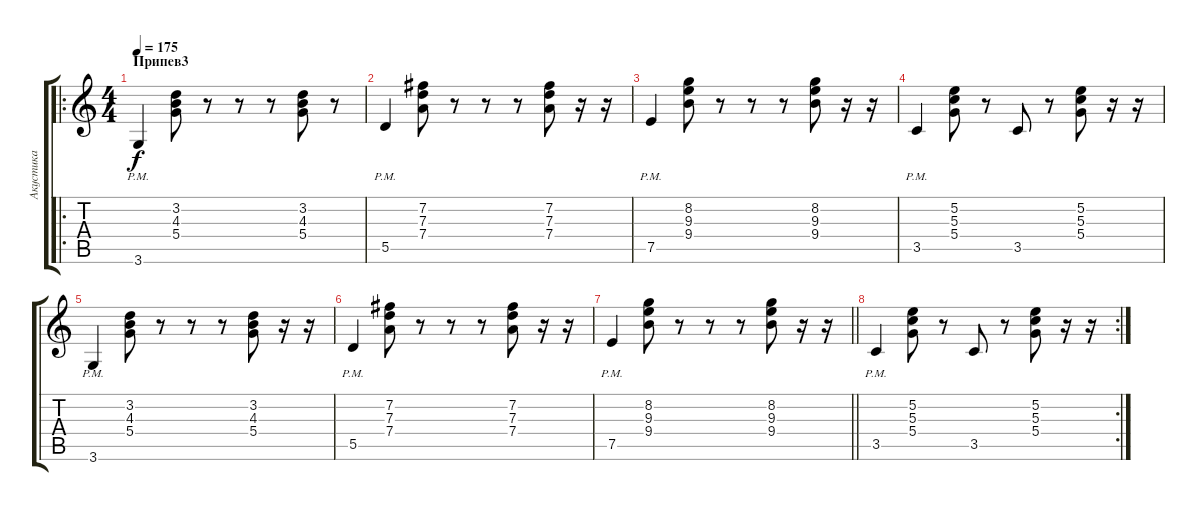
\track ("Акустика" "Акустика") {instrument acousticguitarsteel}
\staff {score tabs}
\tuning (E4 B3 G3 D3 A2 E2) {hide}
\ro
\ts (4 4)
\section ("" "Припев3")
\tempo 175
\clef g2
\ks c
3.6{pm}.4{dy f} (3.2 4.3 5.4).8 r.8 r.8 r.8 (3.2 4.3 5.4).8 r.8 |
5.5{pm}.4 (7.2 7.3 7.4).8 r.8 r.8 r.8 (7.2 7.3 7.4).8 r.16 r.16 |
7.5{pm}.4 (8.2 9.3 9.4).8 r.8 r.8 r.8 (8.2 9.3 9.4).8 r.16 r.16 |
3.5{pm}.4 (5.2 5.3 5.4).8 r.8 3.5.8 r.8 (5.2 5.3 5.4).8 r.16 r.16 |
3.6{pm}.4 (3.2 4.3 5.4).8 r.8 r.8 r.8 (3.2 4.3 5.4).8 r.16 r.16 |
5.5{pm}.4 (7.2 7.3 7.4).8 r.8 r.8 r.8 (7.2 7.3 7.4).8 r.16 r.16 |
\barLineRight lightlight
7.5{pm}.4 (8.2 9.3 9.4).8 r.8 r.8 r.8 (8.2 9.3 9.4).8 r.16 r.16 |
\rc 2
3.5{pm}.4 (5.2 5.3 5.4).8 r.8 3.5.8 r.8 (5.2 5.3 5.4).8 r.16 r.16
